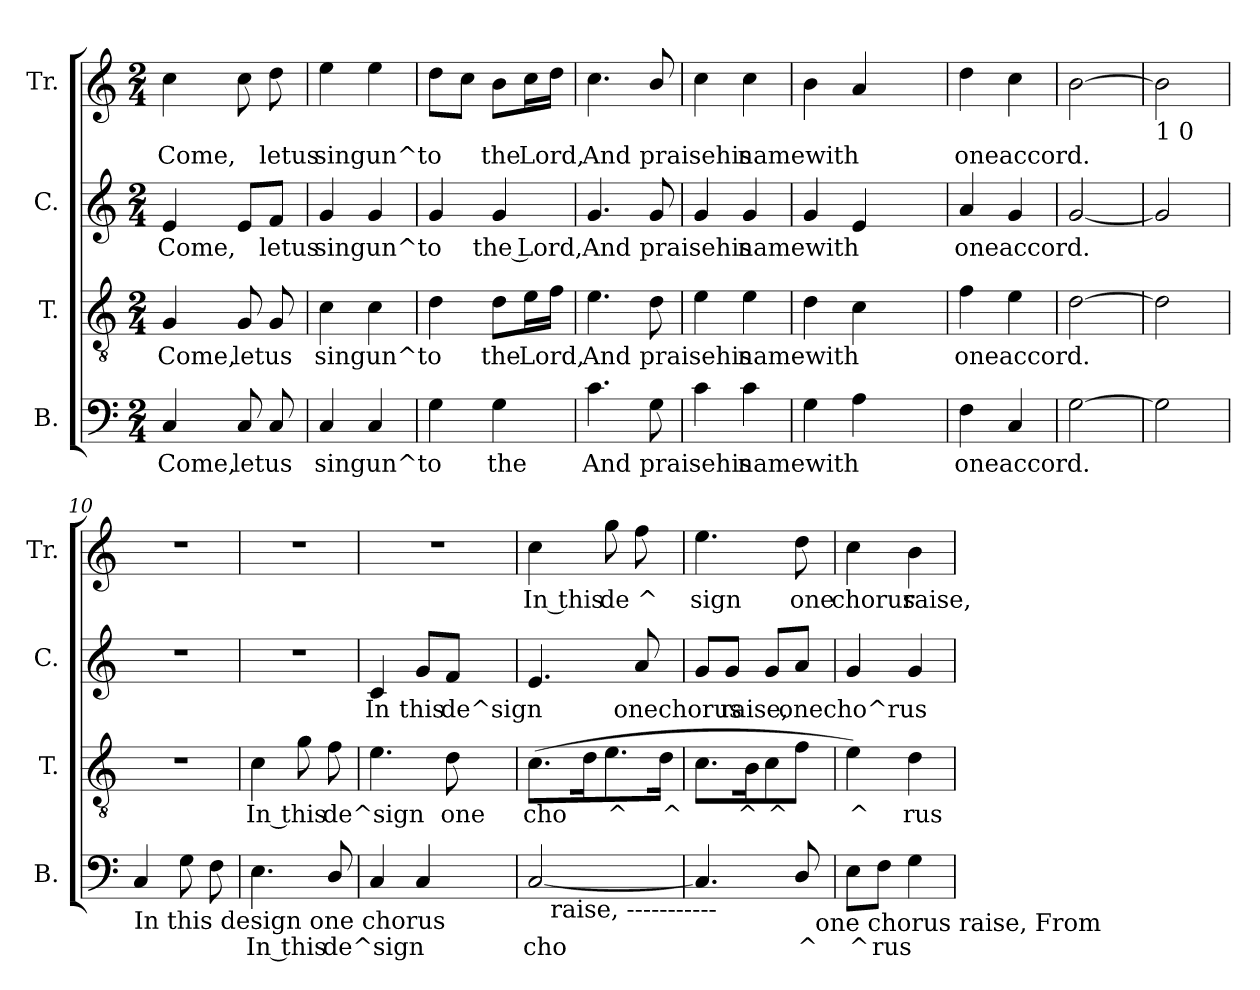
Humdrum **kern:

**kern	**text	**kern	**text	**kern	**text	**kern	**text
*part4	*part4	*part3	*part3	*part2	*part2	*part1	*part1
*staff4	*staff4	*staff3	*staff3	*staff2	*staff2	*staff1	*staff1
*I"B.	*	*I"T.	*	*I"C.	*	*I"Tr.	*
*I'B.	*	*I'T.	*	*I'C.	*	*I'Tr.	*
*clefF4	*	*clefGv2	*	*clefG2	*	*clefG2	*
*k[]	*	*k[]	*	*k[]	*	*k[]	*
*C:	*	*C:	*	*C:	*	*C:	*
*M2/4	*	*M2/4	*	*M2/4	*	*M2/4	*
=1	=1	=1	=1	=1	=1	=1	=1
!LO:N:head=solid	!LO:LY:a	!	!LO:LY:b	!LO:N:head=solid	!LO:LY:b	!LO:N:head=solid	!LO:LY:b
4C/	Come,	4G/	Come,	4e/	Come,	4cc\	Come,
!LO:N:head=solid	!LO:LY:a	!	!LO:LY:b	!LO:N:head=solid	!	!LO:N:head=solid	!
8C/	letus	8G/	letus	8e/L	.	8cc\	.
!LO:N:head=solid	!	!	!	!LO:N:head=solid	!LO:LY:b	!	!LO:LY:b
8C/	.	8G/	.	8f/J	letus	8dd\	letus
=2	=2	=2	=2	=2	=2	=2	=2
!LO:N:head=solid	!LO:LY:a	!LO:N:head=solid	!LO:LY:b	!	!LO:LY:b	!LO:N:head=solid	!LO:LY:b
4C/	singun^to	4c\	singun^to	4g/	singun^to	4ee\	singun^to
!LO:N:head=solid	!	!LO:N:head=solid	!	!	!	!LO:N:head=solid	!
4C/	.	4c\	.	4g/	.	4ee\	.
=3	=3	=3	=3	=3	=3	=3	=3
4G\	.	4d\	.	4g/	.	8dd\L	.
!	!	!	!	!	!	!LO:N:head=solid	!
.	.	.	.	.	.	8cc\J	.
!	!LO:LY:a:rj	!	!LO:LY:b:rj	!	!LO:LY:b:rj	!LO:N:head=solid	!LO:LY:b:rj
4G\	the	8d\L	the	4g/	the Lord,	8b\L	the
!	!	!LO:N:head=solid	!LO:LY:b	!	!	!LO:N:head=solid	!LO:LY:b
.	.	16e\L	Lord,	.	.	16cc\L	Lord,
!	!	!LO:N:head=solid	!	!	!	!	!
.	.	16f\JJ	.	.	.	16dd\JJ	.
=4	=4	=4	=4	=4	=4	=4	=4
!LO:N:head=solid	!LO:LY:a	!LO:N:head=solid	!LO:LY:b	!	!LO:LY:b	!LO:N:head=solid	!LO:LY:b
4.c\	And	4.e\	And	4.g/	And	4.cc\	And
!	!LO:LY:a	!	!LO:LY:b	!	!LO:LY:b	!LO:N:head=solid	!LO:LY:b
8G\	praisehis	8d\	praisehis	8g/	praisehis	8b>/	praisehis
=5	=5	=5	=5	=5	=5	=5	=5
!LO:N:head=solid	!	!LO:N:head=solid	!	!	!	!LO:N:head=solid	!
4c\	.	4e\	.	4g/	.	4cc\	.
!LO:N:head=solid	!LO:LY:a	!LO:N:head=solid	!LO:LY:b	!	!LO:LY:b	!LO:N:head=solid	!LO:LY:b
4c\	namewith	4e\	namewith	4g/	namewith	4cc\	namewith
=6	=6	=6	=6	=6	=6	=6	=6
!	!	!	!	!	!	!LO:N:head=solid	!
4G\	.	4d\	.	4g/	.	4b\	.
!LO:N:head=solid	!	!LO:N:head=solid	!	!LO:N:head=solid	!	!LO:N:head=solid	!
4A\	.	4c\	.	4e/	.	4a/	.
=7	=7	=7	=7	=7	=7	=7	=7
!LO:N:head=solid	!LO:LY:a	!LO:N:head=solid	!LO:LY:b	!LO:N:head=solid	!LO:LY:b	!	!LO:LY:b
4F\	oneaccord.	4f\	oneaccord.	4a/	oneaccord.	4dd\	oneaccord.
!LO:N:head=solid	!	!LO:N:head=solid	!	!	!	!LO:N:head=solid	!
4C/	.	4e\	.	4g/	.	4cc\	.
=8	=8	=8	=8	=8	=8	=8	=8
!	!	!	!	!	!	!LO:N:head=open	!
[>2G\	.	[>2d\	.	[<2g/	.	[>2b\	.
=9	=9	=9	=9	=9	=9	=9	=9
!	!	!	!	!	!	!LO:TX:b:t=1 0	!
!	!	!	!	!	!	!LO:N:head=open	!
2G\]	.	2d\]	.	2g/]	.	2b\]	.
=10	=10	=10	=10	=10	=10	=10	=10
!LO:TX:b:t=In this design one chorus	!	!	!	!	!	!	!
!LO:N:head=solid	!	!LO:N:vis=1	!	!LO:N:vis=1	!	!LO:N:vis=1	!
4C/	.	2r	.	2r	.	2r	.
8G\	.	.	.	.	.	.	.
!LO:N:head=solid	!	!	!	!	!	!	!
8F\	.	.	.	.	.	.	.
=11	=11	=11	=11	=11	=11	=11	=11
!LO:N:head=solid	!LO:LY:a:rj	!LO:N:head=solid	!LO:LY:b:rj	!LO:N:vis=1	!	!LO:N:vis=1	!
4.E\	In this	4c\	In this	2r	.	2r	.
.	.	8g\	.	.	.	.	.
!	!LO:LY:a	!LO:N:head=solid	!LO:LY:b	!	!	!	!
8D/	de^sign	8f\	de^sign	.	.	.	.
=12	=12	=12	=12	=12	=12	=12	=12
!LO:N:head=solid	!	!LO:N:head=solid	!	!LO:N:head=solid	!LO:LY:b	!LO:N:vis=1	!
4C/	.	4.e\	.	4c/	In	2r	.
!LO:N:head=solid	!	!	!	!	!LO:LY:b	!	!
4C/	.	.	.	8g/L	this	.	.
!	!	!	!LO:LY:b:rj	!LO:N:head=solid	!LO:LY:b	!	!
.	.	8d\	one	8f/J	de^sign	.	.
=13	=13	=13	=13	=13	=13	=13	=13
!	!LO:LY:a	!LO:N:head=solid	!LO:LY:b	!LO:N:head=solid	!	!LO:N:head=solid	!LO:LY:b:rj
*^	*	*	*	*	*	*	*
[<2C/	16ryy	cho	(>8.c\L	cho	4.e/	.	4cc\	In this
!	!LO:TX:b:t=raise, -----------	!	!	!	!	!	!	!
.	4..ryy	.	.	.	.	.	.	.
.	.	.	16d\k	.	.	.	.	.
!	!	!	!LO:N:head=solid	!LO:LY:b	!	!	!	!LO:LY:b
.	.	.	8.e\	^	.	.	8gg\	de
!	!	!	!	!	!LO:N:head=solid	!LO:LY:b	!LO:N:head=solid	!LO:LY:b
.	.	.	.	.	8a/	onechorus	8ff\	^
!	!	!	!	!LO:LY:b	!	!	!	!
.	.	.	16d\Jk	^	.	.	.	.
=14	=14	=14	=14	=14	=14	=14	=14	=14
!LO:N:head=solid	!	!	!LO:N:head=solid	!	!	!	!LO:N:head=solid	!LO:LY:b
4.C/]	4..ryy	.	8.c\L	.	8g/L	.	4.ee\	sign
!	!	!	!	!	!	!LO:LY:b	!	!
.	.	.	.	.	8g/J	raise,	.	.
!	!	!	!LO:N:head=solid	!LO:LY:b:rj	!	!	!	!
.	.	.	16B\k	^	.	.	.	.
!	!	!	!LO:N:head=solid	!LO:LY:b	!	!	!	!
.	.	.	8c\	^	8g/L	.	.	.
!	!	!LO:LY:a	!LO:N:head=solid	!	!LO:N:head=solid	!LO:LY:b	!	!LO:LY:b
8D/	.	^	8f\J	.	8a/J	onecho^rus	8dd\	one
!	!LO:TX:b:t=one chorus raise, From	!	!	!	!	!	!	!
.	16ryy	.	.	.	.	.	.	.
=15	=15	=15	=15	=15	=15	=15	=15	=15
!LO:N:head=solid	!	!LO:LY:a:rj	!LO:N:head=solid	!LO:LY:b:rj	!	!	!LO:N:head=solid	!LO:LY:b
*v	*v	*	*	*	*	*	*	*
8E\L	^	4e\)	^	4g/	.	4cc>\	chorus
!LO:N:head=solid	!LO:LY:a	!	!	!	!	!	!
8F\J	rus	.	.	.	.	.	.
!	!	!	!LO:LY:b	!	!	!LO:N:head=solid	!LO:LY:b
4G\	.	4d\	rus	4g/	.	4b\	raise,
=	=	=	=	=	=	=	=
*-	*-	*-	*-	*-	*-	*-	*-
